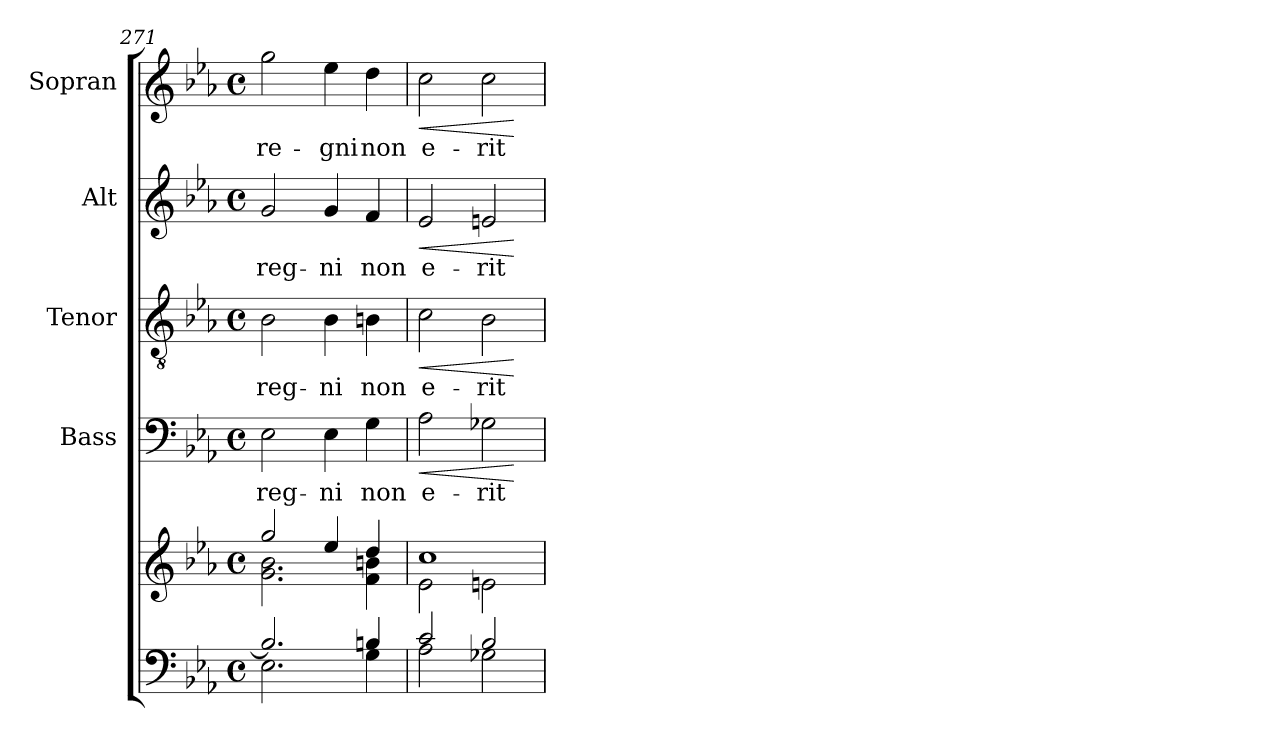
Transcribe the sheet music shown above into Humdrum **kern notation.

**kern	**kern	**kern	**text	**dynam	**kern	**text	**dynam	**kern	**text	**dynam	**kern	**text	**dynam
*part5	*part5	*part4	*part4	*part4	*part3	*part3	*part3	*part2	*part2	*part2	*part1	*part1	*part1
*staff6	*staff5	*staff4	*staff4	*staff4	*staff3	*staff3	*staff3	*staff2	*staff2	*staff2	*staff1	*staff1	*staff1
*	*	*I"Bass	*	*	*I"Tenor	*	*	*I"Alt	*	*	*I"Sopran	*	*
*	*	*I'B.	*	*	*I'T.	*	*	*I'A.	*	*	*I'S.	*	*
*clefF4	*clefG2	*clefF4	*	*	*clefGv2	*	*	*clefG2	*	*	*clefG2	*	*
*k[b-e-a-]	*k[b-e-a-]	*k[b-e-a-]	*	*	*k[b-e-a-]	*	*	*k[b-e-a-]	*	*	*k[b-e-a-]	*	*
*E-:	*E-:	*E-:	*	*	*E-:	*	*	*E-:	*	*	*E-:	*	*
*M4/4	*M4/4	*M4/4	*	*	*M4/4	*	*	*M4/4	*	*	*M4/4	*	*
*met(c)	*met(c)	*met(c)	*	*	*met(c)	*	*	*met(c)	*	*	*met(c)	*	*
=271	=271	=271	=271	=271	=271	=271	=271	=271	=271	=271	=271	=271	=271
*^	*^	*	*	*	*	*	*	*	*	*	*	*	*
!	!	!	!	!	!LO:LY:b	!	!	!LO:LY:b	!	!	!LO:LY:b	!	!	!LO:LY:b	!
2.B-/]	2.E-\	2gg/	2.g\ 2.b-\	2E-\	reg-	.	2B-\	reg-	.	2g/	reg-	.	2gg\	re-	.
!	!	!	!	!	!LO:LY:b	!	!	!LO:LY:b	!	!	!LO:LY:b	!	!	!LO:LY:b	!
.	.	4ee-/	.	4E-\	-ni	.	4B-\	-ni	.	4g/	-ni	.	4ee-\	-gni	.
!	!	!	!	!	!LO:LY:b	!	!	!LO:LY:b	!	!	!LO:LY:b	!	!	!LO:LY:b	!
4Bn/	4G\	4dd/	4f\ 4bn\	4G\	non	.	4Bn\	non	.	4f/	non	.	4dd\	non	.
=272	=272	=272	=272	=272	=272	=272	=272	=272	=272	=272	=272	=272	=272	=272	=272
!	!	!	!	!	!LO:LY:b	!LO:HP:b	!	!LO:LY:b	!LO:HP:b	!	!LO:LY:b	!LO:HP:b	!	!LO:LY:b	!LO:HP:b
2c/	2A-\	1cc	2e-\	2A-\	e-	<	2c\	e-	<	2e-/	e-	<	2cc\	e-	<
!	!	!	!	!	!LO:LY:b	!	!	!LO:LY:b	!	!	!LO:LY:b	!	!	!LO:LY:b	!
2B-/	2G-X\	.	2en\	2G-X\	-rit	.	2B-\	-rit	.	2en/	-rit	.	2cc\	-rit	.
*v	*v	*	*	*	*	*	*	*	*	*	*	*	*	*	*
*	*v	*v	*	*	*	*	*	*	*	*	*	*	*	*
.	.	.	.	[	.	.	[	.	.	[	.	.	[
=	=	=	=	=	=	=	=	=	=	=	=	=	=
*-	*-	*-	*-	*-	*-	*-	*-	*-	*-	*-	*-	*-	*-
